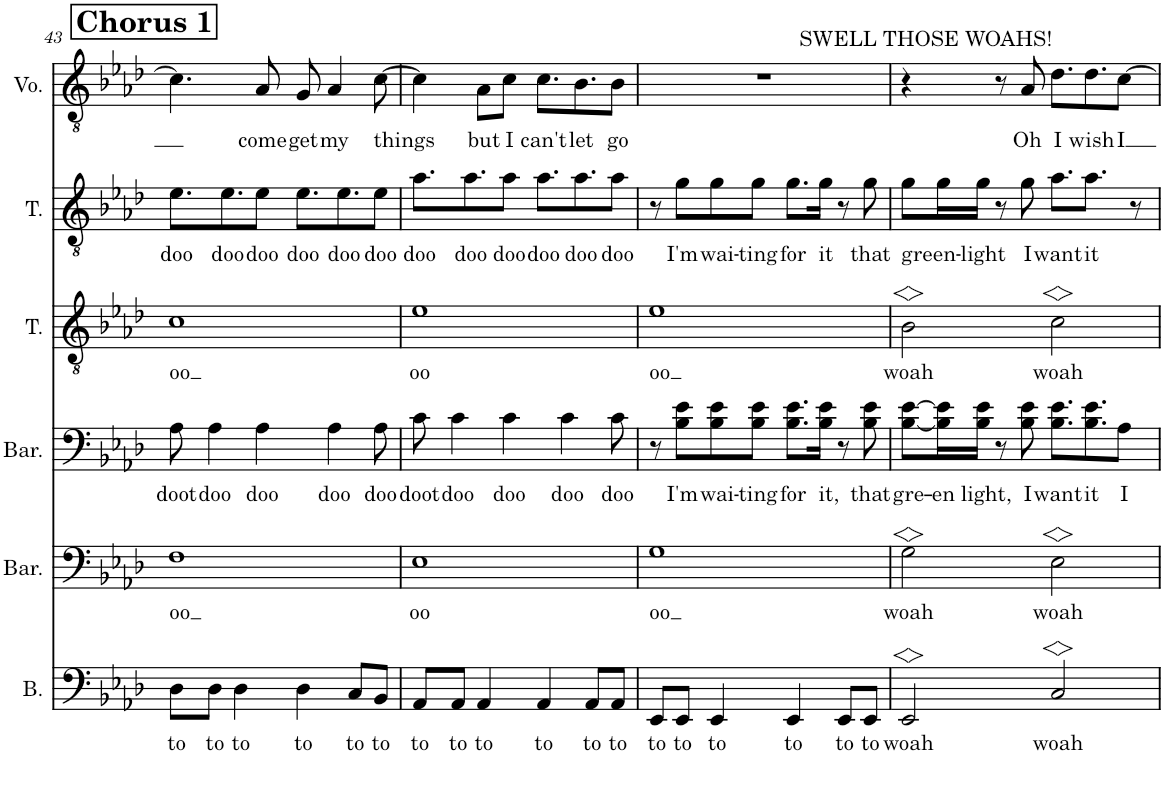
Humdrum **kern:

**kern	**text	**kern	**text	**kern	**text	**kern	**text	**kern	**text	**kern	**text
*part6	*part6	*part5	*part5	*part4	*part4	*part3	*part3	*part2	*part2	*part1	*part1
*staff6	*staff6	*staff5	*staff5	*staff4	*staff4	*staff3	*staff3	*staff2	*staff2	*staff1	*staff1
*I"Bass	*	*I"Baritone	*	*I"Baritone	*	*I"Tenor	*	*I"Tenor	*	*I"Voice	*
*I'B.	*	*I'Bar.	*	*I'Bar.	*	*I'T.	*	*I'T.	*	*I'Vo.	*
!!LO:PB:g=z
*clefF4	*	*clefF4	*	*clefF4	*	*clefGv2	*	*clefGv2	*	*clefGv2	*
*k[b-e-a-d-]	*	*k[b-e-a-d-]	*	*k[b-e-a-d-]	*	*k[b-e-a-d-]	*	*k[b-e-a-d-]	*	*k[b-e-a-d-]	*
*M4/4	*	*M4/4	*	*M4/4	*	*M4/4	*	*M4/4	*	*M4/4	*
!!LO:REH:place=s1:a:B:cj:fs=14:t=Chorus 1
=43	=43	=43	=43	=43	=43	=43	=43	=43	=43	=43	=43
!	!LO:LY:b	!	!LO:LY:b	!	!LO:LY:b	!	!LO:LY:b	!	!LO:LY:b	!	!
8D-\L	to	1F	oo	8A-\	doot	1c	oo	8.e-\L	doo	4.c\]	.
!	!LO:LY:b	!	!	!	!LO:LY:b	!	!	!	!	!	!
8D-\J	to	.	.	4A-\	doo	.	.	.	.	.	.
!	!	!	!	!	!	!	!	!	!LO:LY:b	!	!
.	.	.	.	.	.	.	.	8.e-\	doo	.	.
!	!LO:LY:b	!	!	!	!	!	!	!	!	!	!
4D-\	to	.	.	.	.	.	.	.	.	.	.
!	!	!	!	!	!LO:LY:b	!	!	!	!LO:LY:b	!	!LO:LY:b
.	.	.	.	4A-\	doo	.	.	8e-\J	doo	8A-/	come
!	!LO:LY:b	!	!	!	!	!	!	!	!LO:LY:b	!	!LO:LY:b
4D-\	to	.	.	.	.	.	.	8.e-\L	doo	8G/	get
!	!	!	!	!	!LO:LY:b	!	!	!	!	!	!LO:LY:b
.	.	.	.	4A-\	doo	.	.	.	.	4A-/	my
!	!	!	!	!	!	!	!	!	!LO:LY:b	!	!
.	.	.	.	.	.	.	.	8.e-\	doo	.	.
!	!LO:LY:b	!	!	!	!	!	!	!	!	!	!
8C/L	to	.	.	.	.	.	.	.	.	.	.
!	!LO:LY:b	!	!	!	!LO:LY:b	!	!	!	!LO:LY:b	!	!LO:LY:b
8BB-/J	to	.	.	8A-\	doo	.	.	8e-\J	doo	[8c\	things
=44	=44	=44	=44	=44	=44	=44	=44	=44	=44	=44	=44
!	!LO:LY:b	!	!LO:LY:b	!	!LO:LY:b	!	!LO:LY:b	!	!LO:LY:b	!	!
8AA-/L	to	1E-	oo	8c\	doot	1e-	oo	8.a-\L	doo	4c\]	.
!	!LO:LY:b	!	!	!	!LO:LY:b	!	!	!	!	!	!
8AA-/J	to	.	.	4c\	doo	.	.	.	.	.	.
!	!	!	!	!	!	!	!	!	!LO:LY:b	!	!
.	.	.	.	.	.	.	.	8.a-\	doo	.	.
!	!LO:LY:b	!	!	!	!	!	!	!	!	!	!LO:LY:b
4AA-/	to	.	.	.	.	.	.	.	.	8A-\L	but
!	!	!	!	!	!LO:LY:b	!	!	!	!LO:LY:b	!	!LO:LY:b
.	.	.	.	4c\	doo	.	.	8a-\J	doo	8c\J	I
!	!LO:LY:b	!	!	!	!	!	!	!	!LO:LY:b	!	!LO:LY:b
4AA-/	to	.	.	.	.	.	.	8.a-\L	doo	8.c\L	can't
!	!	!	!	!	!LO:LY:b	!	!	!	!	!	!
.	.	.	.	4c\	doo	.	.	.	.	.	.
!	!	!	!	!	!	!	!	!	!LO:LY:b	!	!LO:LY:b
.	.	.	.	.	.	.	.	8.a-\	doo	8.B-\	let
!	!LO:LY:b	!	!	!	!	!	!	!	!	!	!
8AA-/L	to	.	.	.	.	.	.	.	.	.	.
!	!LO:LY:b	!	!	!	!LO:LY:b	!	!	!	!LO:LY:b	!	!LO:LY:b
8AA-/J	to	.	.	8c\	doo	.	.	8a-\J	doo	8B-\J	go
=45	=45	=45	=45	=45	=45	=45	=45	=45	=45	=45	=45
!	!	!	!	!	!	!	!	!	!	!LO:TX:a:t=SWELL THOSE WOAHS!	!
!	!LO:LY:b	!	!LO:LY:b	!	!	!	!LO:LY:b	!	!	!	!
8EE-/L	to	1G	oo	8r	.	1e-	oo	8r	.	1r	.
!	!LO:LY:b	!	!	!	!LO:LY:b	!	!	!	!LO:LY:b	!	!
8EE-/J	to	.	.	8B-\ 8e-\L	I'm	.	.	8g\L	I'm	.	.
!	!LO:LY:b	!	!	!	!LO:LY:b	!	!	!	!LO:LY:b	!	!
4EE-/	to	.	.	8B-\ 8e-\	wai-	.	.	8g\	wai-	.	.
!	!	!	!	!	!LO:LY:b	!	!	!	!LO:LY:b	!	!
.	.	.	.	8B-\ 8e-\J	-ting	.	.	8g\J	-ting	.	.
!	!LO:LY:b	!	!	!	!LO:LY:b	!	!	!	!LO:LY:b	!	!
4EE-/	to	.	.	8.B-\ 8.e-\L	for	.	.	8.g\L	for	.	.
!	!	!	!	!	!LO:LY:b	!	!	!	!LO:LY:b	!	!
.	.	.	.	16B-\ 16e-\Jk	it,	.	.	16g\Jk	it	.	.
!	!LO:LY:b	!	!	!	!	!	!	!	!	!	!
8EE-/L	to	.	.	8r	.	.	.	8r	.	.	.
!	!LO:LY:b	!	!	!	!LO:LY:b	!	!	!	!LO:LY:b	!	!
8EE-/J	to	.	.	8B-\ 8e-\	that	.	.	8g\	that	.	.
=46	=46	=46	=46	=46	=46	=46	=46	=46	=46	=46	=46
!	!LO:LY:b	!	!LO:LY:b	!	!LO:LY:b	!	!LO:LY:b	!	!LO:LY:b	!	!
2EE->/	woah	2G>\	woah	[8B-\ [8e-\L	gre-	2B->\	woah	8g\L	green-	4r	.
!	!	!	!	!	!LO:LY:b	!	!	!	!	!	!
.	.	.	.	16B-\] 16e-\]L	-en	.	.	16g\L	.	.	.
!	!	!	!	!	!LO:LY:b	!	!	!	!LO:LY:b	!	!
.	.	.	.	16B-\ 16e-\JJ	-light,	.	.	16g\JJ	-light	.	.
.	.	.	.	8r	.	.	.	8r	.	8r	.
!	!	!	!	!	!LO:LY:b	!	!	!	!LO:LY:b	!	!LO:LY:b
.	.	.	.	8B-\ 8e-\	I	.	.	8g\	I	8A-/	Oh
!	!LO:LY:b	!	!LO:LY:b	!	!LO:LY:b	!	!LO:LY:b	!	!LO:LY:b	!	!LO:LY:b
2C>/	woah	2E->\	woah	8.B-\ 8.e-\L	want	2c>\	woah	8.a-\L	want	8.d-\L	I
!	!	!	!	!	!LO:LY:b	!	!	!	!LO:LY:b	!	!LO:LY:b
.	.	.	.	8.B-\ 8.e-\	it	.	.	8.a-\J	it	8.d-\	wish
!	!	!	!	!	!LO:LY:b	!	!	!	!	!	!LO:LY:b
.	.	.	.	8A-\J	I	.	.	8r	.	[8c\J	I
=	=	=	=	=	=	=	=	=	=	=	=
*-	*-	*-	*-	*-	*-	*-	*-	*-	*-	*-	*-
